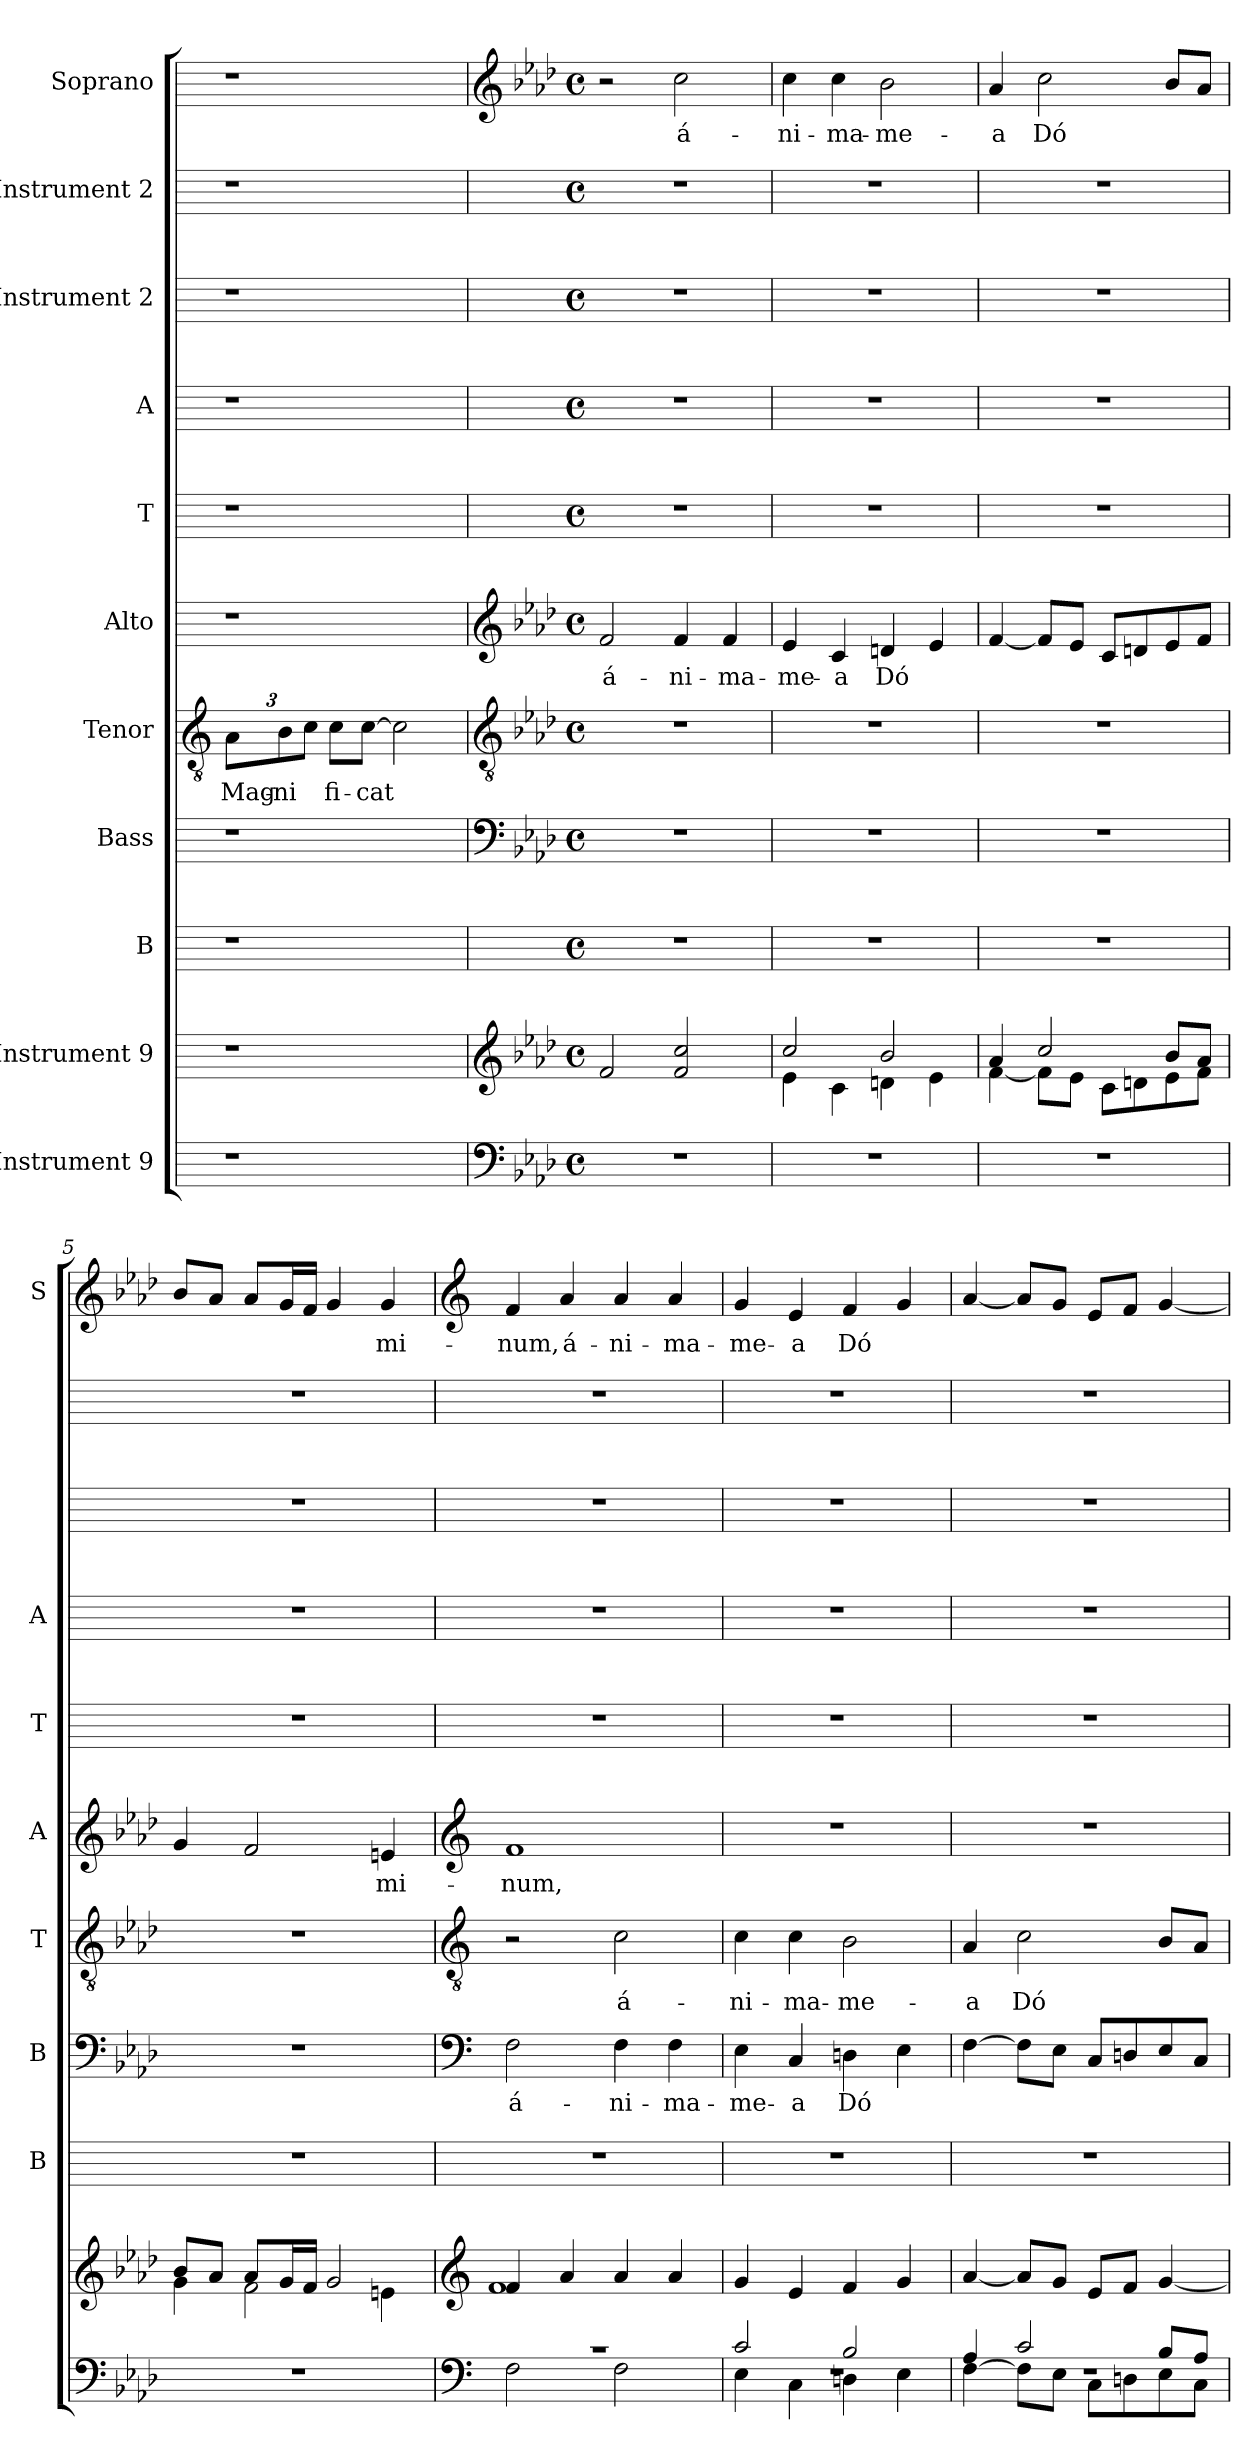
**kern	**kern	**kern	**kern	**text	**kern	**text	**kern	**text	**kern	**kern	**kern	**kern	**kern	**text
*part11	*part10	*part9	*part8	*part8	*part7	*part7	*part6	*part6	*part5	*part4	*part3	*part2	*part1	*part1
*staff11	*staff10	*staff9	*staff8	*staff8	*staff7	*staff7	*staff6	*staff6	*staff5	*staff4	*staff3	*staff2	*staff1	*staff1
*I"Instrument 9	*I"Instrument 9	*I"B	*I"Bass	*	*I"Tenor	*	*I"Alto	*	*I"T	*I"A	*I"Instrument 2	*I"Instrument 2	*I"Soprano	*
*	*	*I'B	*I'B	*	*I'T	*	*I'A	*	*I'T	*I'A	*	*	*I'S	*
!!LO:PB:g=z
*stria5	*stria5	*stria5	*stria5	*	*stria5	*	*stria5	*	*stria5	*stria5	*stria5	*stria5	*stria5	*
*	*	*	*	*	*clefGv2	*	*	*	*	*	*	*	*	*
*k[]	*k[]	*k[]	*k[]	*	*k[]	*	*k[]	*	*k[]	*k[]	*k[]	*k[]	*k[]	*
*C:	*C:	*C:	*C:	*	*C:	*	*C:	*	*C:	*C:	*C:	*C:	*C:	*
*	*	*	*	*	*Xbrackettup	*	*	*	*	*	*	*	*	*
=1	=1	=1	=1	=1	=1	=1	=1	=1	=1	=1	=1	=1	=1	=1
!	!	!	!	!	!	!LO:LY:b:cj	!	!	!	!	!	!	!	!
1r	1r	1r	1r	.	12A\L	Mag-	1r	.	1r	1r	1r	1r	1r	.
!	!	!	!	!	!	!LO:LY:b:cj	!	!	!	!	!	!	!	!
.	.	.	.	.	12B\	-ni-	.	.	.	.	.	.	.	.
!	!	!	!	!	!	!LO:LY:b:cj	!	!	!	!	!	!	!	!
.	.	.	.	.	12c\J	--	.	.	.	.	.	.	.	.
!	!	!	!	!	!	!LO:LY:b:cj	!	!	!	!	!	!	!	!
.	.	.	.	.	8c\L	-fi-	.	.	.	.	.	.	.	.
!	!	!	!	!	!	!LO:LY:b:cj	!	!	!	!	!	!	!	!
.	.	.	.	.	[>8c\J	-cat	.	.	.	.	.	.	.	.
!	!	!	!	!	!	!LO:LY:b:cj	!	!	!	!	!	!	!	!
.	.	.	.	.	2c\]	.	.	.	.	.	.	.	.	.
=2	=2	=2	=2	=2	=2	=2	=2	=2	=2	=2	=2	=2	=2	=2
*clefF4	*clefG2	*	*clefF4	*	*clefGv2	*	*clefG2	*	*	*	*	*	*clefG2	*
*k[b-e-a-d-]	*k[b-e-a-d-]	*	*k[b-e-a-d-]	*	*k[b-e-a-d-]	*	*k[b-e-a-d-]	*	*	*	*	*	*k[b-e-a-d-]	*
*A-:	*A-:	*	*A-:	*	*A-:	*	*A-:	*	*	*	*	*	*A-:	*
*M4/4	*M4/4	*M4/4	*M4/4	*	*M4/4	*	*M4/4	*	*M4/4	*M4/4	*M4/4	*M4/4	*M4/4	*
*met(c)	*met(c)	*met(c)	*met(c)	*	*met(c)	*	*met(c)	*	*met(c)	*met(c)	*met(c)	*met(c)	*met(c)	*
!	!	!	!	!	!	!	!	!LO:LY:b:cj	!	!	!	!	!	!
1r	2f/	1r	1r	.	1r	.	2f/	á-	1r	1r	1r	1r	2r	.
!	!	!	!	!	!	!	!	!LO:LY:b:cj	!	!	!	!	!	!LO:LY:b:cj
.	2f/ 2cc/	.	.	.	.	.	4f/	-ni-	.	.	.	.	2cc\	á-
!	!	!	!	!	!	!	!	!LO:LY:b:cj	!	!	!	!	!	!
.	.	.	.	.	.	.	4f/	-ma-	.	.	.	.	.	.
=3	=3	=3	=3	=3	=3	=3	=3	=3	=3	=3	=3	=3	=3	=3
*	*^	*	*	*	*	*	*	*	*	*	*	*	*	*
!	!	!	!	!	!	!	!	!	!LO:LY:b:cj	!	!	!	!	!	!LO:LY:b:cj
1r	2cc/	4e-\	1r	1r	.	1r	.	4e-/	-me-	1r	1r	1r	1r	4cc\	-ni-
!	!	!	!	!	!	!	!	!	!LO:LY:b:cj	!	!	!	!	!	!LO:LY:b:cj
.	.	4c\	.	.	.	.	.	4c/	-a	.	.	.	.	4cc\	-ma-
!	!	!	!	!	!	!	!	!	!LO:LY:b:cj	!	!	!	!	!	!LO:LY:b:cj
.	2b-/	4dn\	.	.	.	.	.	4dn/	Dó-	.	.	.	.	2b-\	-me-
!	!	!	!	!	!	!	!	!	!LO:LY:b:cj	!	!	!	!	!	!
.	.	4e-\	.	.	.	.	.	4e-/	--	.	.	.	.	.	.
=4	=4	=4	=4	=4	=4	=4	=4	=4	=4	=4	=4	=4	=4	=4	=4
!	!	!	!	!	!	!	!	!	!LO:LY:b:cj	!	!	!	!	!	!LO:LY:b:cj
1r	4a-/	[<4f\	1r	1r	.	1r	.	[<4f/	--	1r	1r	1r	1r	4a-/	-a
!	!	!	!	!	!	!	!	!	!LO:LY:b:cj	!	!	!	!	!	!LO:LY:b:cj
.	2cc/	8f\L]	.	.	.	.	.	8f/L]	--	.	.	.	.	2cc\	Dó-
!	!	!	!	!	!	!	!	!	!LO:LY:b:cj	!	!	!	!	!	!
.	.	8e-\J	.	.	.	.	.	8e-/J	--	.	.	.	.	.	.
!	!	!	!	!	!	!	!	!	!LO:LY:b:cj	!	!	!	!	!	!
.	.	8c\L	.	.	.	.	.	8c/L	--	.	.	.	.	.	.
!	!	!	!	!	!	!	!	!	!LO:LY:b:cj	!	!	!	!	!	!
.	.	8dn\	.	.	.	.	.	8dn/	--	.	.	.	.	.	.
!	!	!	!	!	!	!	!	!	!LO:LY:b:cj	!	!	!	!	!	!LO:LY:b:cj
.	8b-/L	8e-\	.	.	.	.	.	8e-/	--	.	.	.	.	8b-/L	--
!	!	!	!	!	!	!	!	!	!LO:LY:b:cj	!	!	!	!	!	!LO:LY:b:cj
.	8a-/J	8f\J	.	.	.	.	.	8f/J	--	.	.	.	.	8a-/J	--
=5	=5	=5	=5	=5	=5	=5	=5	=5	=5	=5	=5	=5	=5	=5	=5
!	!	!	!	!	!	!	!	!	!LO:LY:b:cj	!	!	!	!	!	!LO:LY:b:cj
1r	8b-/L	4g\	1r	1r	.	1r	.	4g/	--	1r	1r	1r	1r	8b-/L	--
!	!	!	!	!	!	!	!	!	!	!	!	!	!	!	!LO:LY:b:cj
.	8a-/J	.	.	.	.	.	.	.	.	.	.	.	.	8a-/J	--
!	!	!	!	!	!	!	!	!	!LO:LY:b:cj	!	!	!	!	!	!LO:LY:b:cj
.	8a-/L	2f\	.	.	.	.	.	2f/	--	.	.	.	.	8a-/L	--
!	!	!	!	!	!	!	!	!	!	!	!	!	!	!	!LO:LY:b:cj
.	16g/	.	.	.	.	.	.	.	.	.	.	.	.	16g/	--
!	!	!	!	!	!	!	!	!	!	!	!	!	!	!	!LO:LY:b:cj
.	16f/J	.	.	.	.	.	.	.	.	.	.	.	.	16f/J	--
!	!	!	!	!	!	!	!	!	!	!	!	!	!	!	!LO:LY:b:cj
.	2g/	.	.	.	.	.	.	.	.	.	.	.	.	4g/	--
!	!	!	!	!	!	!	!	!	!LO:LY:b:cj	!	!	!	!	!	!LO:LY:b:cj
.	.	4en\	.	.	.	.	.	4en/	-mi-	.	.	.	.	4g/	-mi-
!!LO:LB:g=z
=6	=6	=6	=6	=6	=6	=6	=6	=6	=6	=6	=6	=6	=6	=6	=6
*clefF4	*clefG2	*	*	*clefF4	*	*clefGv2	*	*clefG2	*	*	*	*	*	*clefG2	*
*^	*	*	*	*	*	*	*	*	*	*	*	*	*	*	*
!	!	!	!	!	!	!LO:LY:b:cj	!	!	!	!LO:LY:b:cj	!	!	!	!	!	!LO:LY:b:cj
1r	2F\	4f/	1f	1r	2F\	á-	2r	.	1f	-num,	1r	1r	1r	1r	4f/	-num,
!	!	!	!	!	!	!	!	!	!	!	!	!	!	!	!	!LO:LY:b:cj
.	.	4a-/	.	.	.	.	.	.	.	.	.	.	.	.	4a-/	á-
!	!	!	!	!	!	!LO:LY:b:cj	!	!LO:LY:b:cj	!	!	!	!	!	!	!	!LO:LY:b:cj
.	2F\	4a-/	.	.	4F\	-ni-	2c\	á-	.	.	.	.	.	.	4a-/	-ni-
!	!	!	!	!	!	!LO:LY:b:cj	!	!	!	!	!	!	!	!	!	!LO:LY:b:cj
.	.	4a-/	.	.	4F\	-ma-	.	.	.	.	.	.	.	.	4a-/	-ma-
*	*	*v	*v	*	*	*	*	*	*	*	*	*	*	*	*	*
=7	=7	=7	=7	=7	=7	=7	=7	=7	=7	=7	=7	=7	=7	=7	=7
*	*^	*	*	*	*	*	*	*	*	*	*	*	*	*	*
!	!	!	!	!	!	!LO:LY:b:cj	!	!LO:LY:b:cj	!	!	!	!	!	!	!	!LO:LY:b:cj
1r	2c/	4E-\	4g/	1r	4E-\	-me-	4c\	-ni-	1r	.	1r	1r	1r	1r	4g/	-me-
!	!	!	!	!	!	!LO:LY:b:cj	!	!LO:LY:b:cj	!	!	!	!	!	!	!	!LO:LY:b:cj
.	.	4C\	4e-/	.	4C/	-a	4c\	-ma-	.	.	.	.	.	.	4e-/	-a
!	!	!	!	!	!	!LO:LY:b:cj	!	!LO:LY:b:cj	!	!	!	!	!	!	!	!LO:LY:b:cj
.	2B-/	4Dn\	4f/	.	4Dn\	Dó-	2B-\	-me-	.	.	.	.	.	.	4f/	Dó-
!	!	!	!	!	!	!LO:LY:b:cj	!	!	!	!	!	!	!	!	!	!LO:LY:b:cj
.	.	4E-\	4g/	.	4E-\	--	.	.	.	.	.	.	.	.	4g/	--
=8	=8	=8	=8	=8	=8	=8	=8	=8	=8	=8	=8	=8	=8	=8	=8	=8
!	!	!	!	!	!	!LO:LY:b:cj	!	!LO:LY:b:cj	!	!	!	!	!	!	!	!LO:LY:b:cj
1r	4A-/	[<4F\	[<4a-/	1r	[>4F\	--	4A-/	-a	1r	.	1r	1r	1r	1r	[<4a-/	--
!	!	!	!	!	!	!LO:LY:b:cj	!	!LO:LY:b:cj	!	!	!	!	!	!	!	!LO:LY:b:cj
.	2c/	8F\L]	8a-/L]	.	8F\L]	--	2c\	Dó-	.	.	.	.	.	.	8a-/L]	--
!	!	!	!	!	!	!LO:LY:b:cj	!	!	!	!	!	!	!	!	!	!LO:LY:b:cj
.	.	8E-\J	8g/J	.	8E-\J	--	.	.	.	.	.	.	.	.	8g/J	--
!	!	!	!	!	!	!LO:LY:b:cj	!	!	!	!	!	!	!	!	!	!LO:LY:b:cj
.	.	8C\L	8e-/L	.	8C/L	--	.	.	.	.	.	.	.	.	8e-/L	--
!	!	!	!	!	!	!LO:LY:b:cj	!	!	!	!	!	!	!	!	!	!LO:LY:b:cj
.	.	8Dn\	8f/J	.	8Dn/	--	.	.	.	.	.	.	.	.	8f/J	--
!	!	!	!	!	!	!LO:LY:b:cj	!	!LO:LY:b:cj	!	!	!	!	!	!	!	!LO:LY:b:cj
.	8B-/L	8E-\	[<4g/	.	8E-/	--	8B-/L	--	.	.	.	.	.	.	[<4g/	--
!	!	!	!	!	!	!LO:LY:b:cj	!	!LO:LY:b:cj	!	!	!	!	!	!	!	!
.	8A-/J	8C\J	.	.	8C/J	--	8A-/J	--	.	.	.	.	.	.	.	.
*v	*v	*v	*	*	*	*	*	*	*	*	*	*	*	*	*	*
=	=	=	=	=	=	=	=	=	=	=	=	=	=	=
*-	*-	*-	*-	*-	*-	*-	*-	*-	*-	*-	*-	*-	*-	*-
